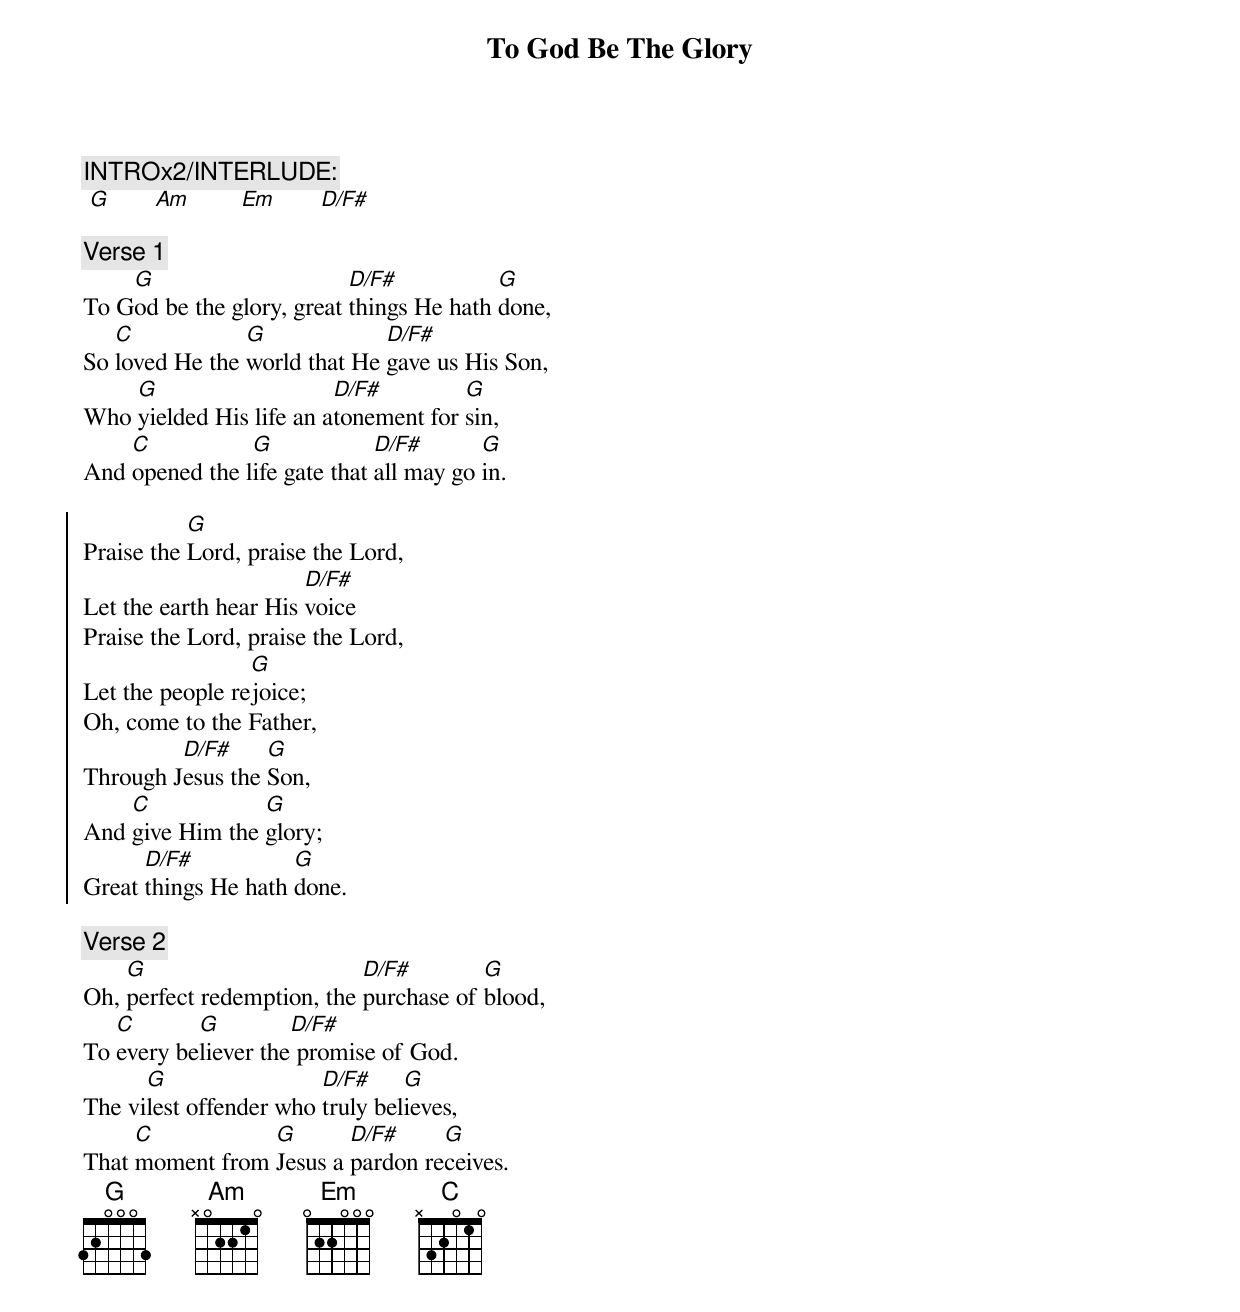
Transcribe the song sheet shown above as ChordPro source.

{title:To God Be The Glory}
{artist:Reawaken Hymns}
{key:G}

{comment:INTROx2/INTERLUDE:}
 [G]       [Am]        [Em]       [D/F#]

{comment:Verse 1}
To G[G]od be the glory, great [D/F#]things He hath [G]done,
So [C]loved He the [G]world that He [D/F#]gave us His Son,
Who [G]yielded His life an a[D/F#]tonement for [G]sin,
And [C]opened the l[G]ife gate that [D/F#]all may go [G]in.

{start_of_chorus}
Praise the [G]Lord, praise the Lord,
Let the earth hear His [D/F#]voice
Praise the Lord, praise the Lord,
Let the people re[G]joice;
Oh, come to the Father,
Through J[D/F#]esus the [G]Son,
And [C]give Him the [G]glory;
Great [D/F#]things He hath [G]done.
{end_of_chorus}

{comment:Verse 2}
Oh, [G]perfect redemption, the [D/F#]purchase of [G]blood,
To [C]every be[G]liever the[D/F#] promise of God.
The vi[G]lest offender who [D/F#]truly bel[G]ieves,
That [C]moment from [G]Jesus a [D/F#]pardon re[G]ceives.
